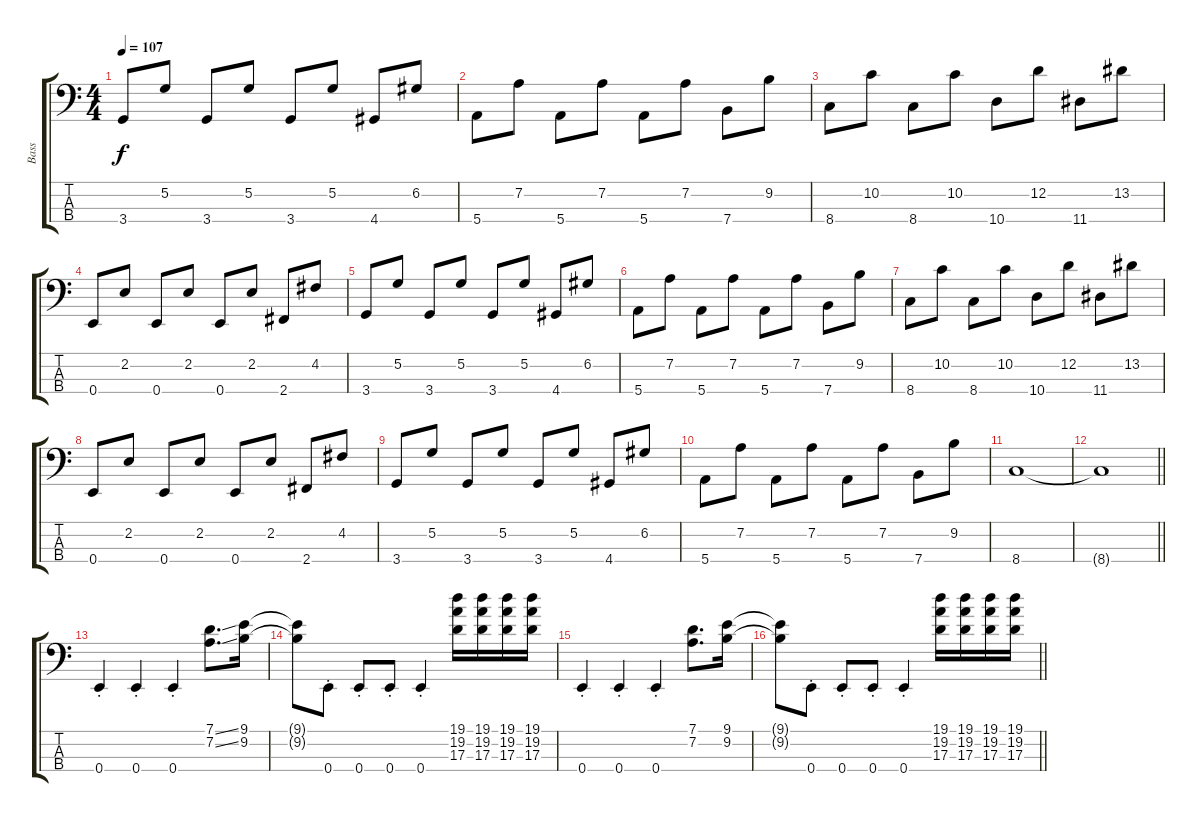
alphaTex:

\track ("Bass" "Bass") {instrument slapbass1}
\staff {score tabs}
\tuning (G2 D2 A1 E1) {hide}
\ts (4 4)
\tempo 107
\clef f4
\ks c
3.4.8{dy f} 5.2.8 3.4.8 5.2.8 3.4.8 5.2.8 4.4.8 6.2.8 |
5.4.8 7.2.8 5.4.8 7.2.8 5.4.8 7.2.8 7.4.8 9.2.8 |
8.4.8 10.2.8 8.4.8 10.2.8 10.4.8 12.2.8 11.4.8 13.2.8 |
0.4.8 2.2.8 0.4.8 2.2.8 0.4.8 2.2.8 2.4.8 4.2.8 |
3.4.8 5.2.8 3.4.8 5.2.8 3.4.8 5.2.8 4.4.8 6.2.8 |
5.4.8 7.2.8 5.4.8 7.2.8 5.4.8 7.2.8 7.4.8 9.2.8 |
8.4.8 10.2.8 8.4.8 10.2.8 10.4.8 12.2.8 11.4.8 13.2.8 |
0.4.8 2.2.8 0.4.8 2.2.8 0.4.8 2.2.8 2.4.8 4.2.8 |
3.4.8 5.2.8 3.4.8 5.2.8 3.4.8 5.2.8 4.4.8 6.2.8 |
5.4.8 7.2.8 5.4.8 7.2.8 5.4.8 7.2.8 7.4.8 9.2.8 |
8.4.1 |
\barLineRight lightlight
8.4{t}.1 |
0.4{st}.4 0.4{st}.4 0.4{st}.4 (7.1{ss} 7.2{ss}).8{d} (9.1 9.2).16 |
(9.1{t} 9.2{t}).8 0.4{st}.8 0.4{st}.8 0.4{st}.8 0.4{st}.4 (19.1 19.2 17.3).16 (19.1 19.2 17.3).16 (19.1 19.2 17.3).16 (19.1 19.2 17.3).16 |
0.4{st}.4 0.4{st}.4 0.4{st}.4 (7.1 7.2).8{d} (9.1 9.2).16 |
\barLineRight lightlight
(9.1{t} 9.2{t}).8 0.4{st}.8 0.4{st}.8 0.4{st}.8 0.4{st}.4 (19.1 19.2 17.3).16 (19.1 19.2 17.3).16 (19.1 19.2 17.3).16 (19.1 19.2 17.3).16
